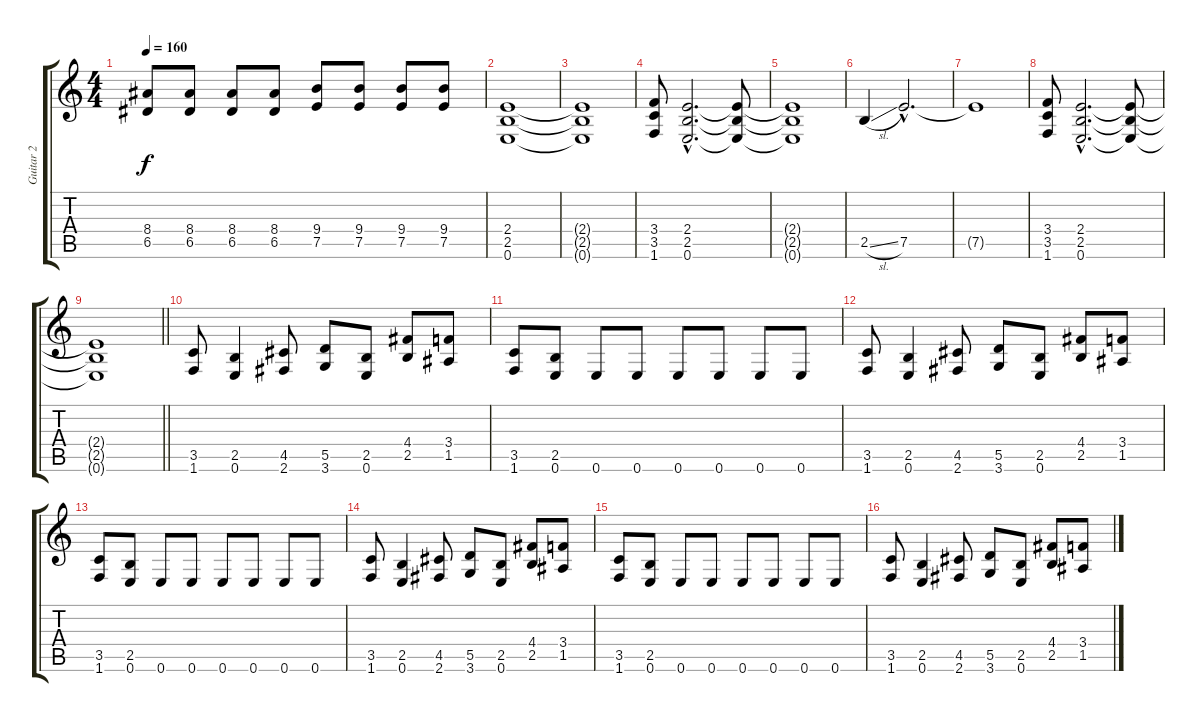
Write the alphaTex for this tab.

\track ("Guitar 2" "Guitar 2") {instrument overdrivenguitar}
\staff {score tabs}
\tuning (E4 B3 G3 D3 A2 E2) {hide}
\ts (4 4)
\tempo 160
\clef g2
\ks c
(8.4 6.5).8{dy f} (8.4 6.5).8 (8.4 6.5).8 (8.4 6.5).8 (9.4 7.5).8 (9.4 7.5).8 (9.4 7.5).8 (9.4 7.5).8 |
(2.4 2.5 0.6).1 |
(2.4{t} 2.5{t} 0.6{t}).1 |
(3.4 3.5 1.6).8 (2.4{hac} 2.5{hac} 0.6{hac}).2{d} (2.4{t} 2.5{t} 0.6{t}).8 |
(2.4{t} 2.5{t} 0.6{t}).1 |
2.5{sl}.4 7.5{hac}.2{d} |
7.5{t}.1 |
(3.4 3.5 1.6).8 (2.4{hac} 2.5{hac} 0.6{hac}).2{d} (2.4{t} 2.5{t} 0.6{t}).8 |
\barLineRight lightlight
(2.4{t} 2.5{t} 0.6{t}).1 |
(3.5 1.6).8 (2.5 0.6).4 (4.5 2.6).8 (5.5 3.6).8 (2.5 0.6).8 (4.4 2.5).8 (3.4 1.5).8 |
(3.5 1.6).8 (2.5 0.6).8 0.6.8 0.6.8 0.6.8 0.6.8 0.6.8 0.6.8 |
(3.5 1.6).8 (2.5 0.6).4 (4.5 2.6).8 (5.5 3.6).8 (2.5 0.6).8 (4.4 2.5).8 (3.4 1.5).8 |
(3.5 1.6).8 (2.5 0.6).8 0.6.8 0.6.8 0.6.8 0.6.8 0.6.8 0.6.8 |
(3.5 1.6).8 (2.5 0.6).4 (4.5 2.6).8 (5.5 3.6).8 (2.5 0.6).8 (4.4 2.5).8 (3.4 1.5).8 |
(3.5 1.6).8 (2.5 0.6).8 0.6.8 0.6.8 0.6.8 0.6.8 0.6.8 0.6.8 |
(3.5 1.6).8 (2.5 0.6).4 (4.5 2.6).8 (5.5 3.6).8 (2.5 0.6).8 (4.4 2.5).8 (3.4 1.5).8
